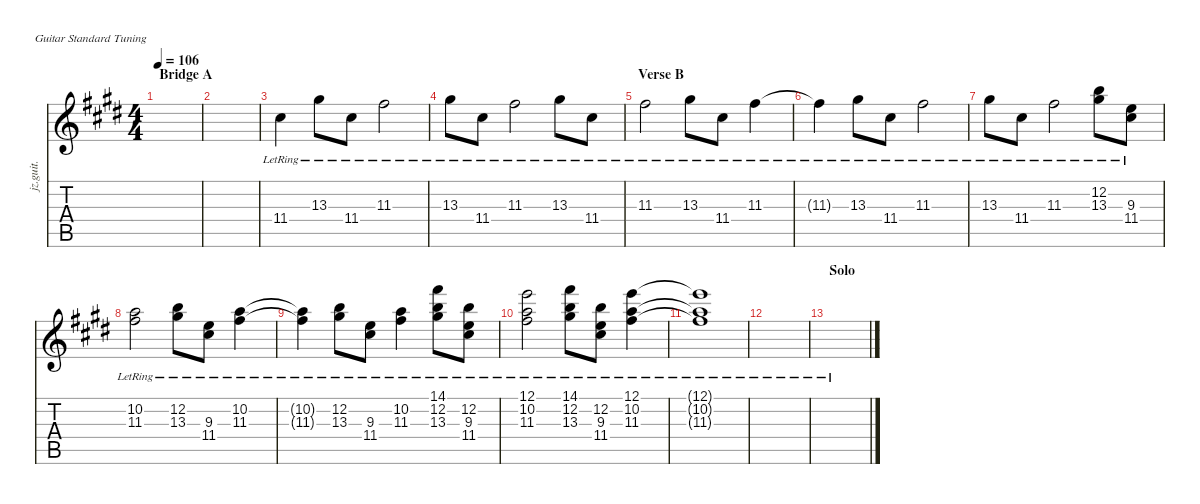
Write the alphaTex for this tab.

\defaultSystemsLayout 4
\hideDynamics
\bracketExtendMode nobrackets
\otherSystemsTrackNameOrientation horizontal
\track ("Kaoru (Clean)" "jz.guit.") {defaultSystemsLayout 4 instrument electricguitarjazz}
\staff {score tabs}
\tuning (E4 B3 G3 D3 A2 E2)
\ts (4 4)
\section ("" "Bridge A")
\tempo 106
\clef g2
\ks c#minor
|
|
11.4{lr acc #}.4 13.3{lr acc #}.8 11.4{lr acc #}.8 11.3{lr acc #}.2 |
13.3{lr acc #}.8 11.4{lr acc #}.8 11.3{lr acc #}.2 13.3{lr acc #}.8 11.4{lr acc #}.8 |
\section ("" "Verse B")
11.3{lr acc #}.2 13.3{lr acc #}.8 11.4{lr acc #}.8 11.3{lr acc #}.4 |
11.3{lr t acc #}.4 13.3{lr acc #}.8 11.4{lr acc #}.8 11.3{lr acc #}.2 |
13.3{lr acc #}.8 11.4{lr acc #}.8 11.3{lr acc #}.2 (13.3{lr acc #} 12.2{acc forcenatural}).8 (11.4{lr acc #} 9.3{acc forcenatural}).8 |
(11.3{lr acc #} 10.2{acc forcenatural}).2 (13.3{lr acc #} 12.2{acc forcenatural}).8 (11.4{lr acc #} 9.3{acc forcenatural}).8 (11.3{lr acc #} 10.2{acc forcenatural}).4 |
(11.3{lr t acc #} 10.2{t acc forcenatural}).4 (13.3{lr acc #} 12.2{acc forcenatural}).8 (11.4{lr acc #} 9.3{acc forcenatural}).8 (11.3{lr acc #} 10.2{acc forcenatural}).4 (13.3{lr acc #} 12.2{lr acc forcenatural} 14.1{acc #}).8 (11.4{lr acc #} 9.3{lr acc forcenatural} 12.2{acc forcenatural}).8 |
(10.2{lr acc forcenatural} 11.3{lr acc #} 12.1{acc forcenatural}).2 (13.3{lr acc #} 12.2{lr acc forcenatural} 14.1{acc #}).8 (11.4{lr acc #} 9.3{lr acc forcenatural} 12.2{acc forcenatural}).8 (10.2{lr acc forcenatural} 11.3{lr acc #} 12.1{acc forcenatural}).4 |
(10.2{lr t acc forcenatural} 11.3{lr t acc #} 12.1{t acc forcenatural}).1 |
|
\section ("" "Solo")
